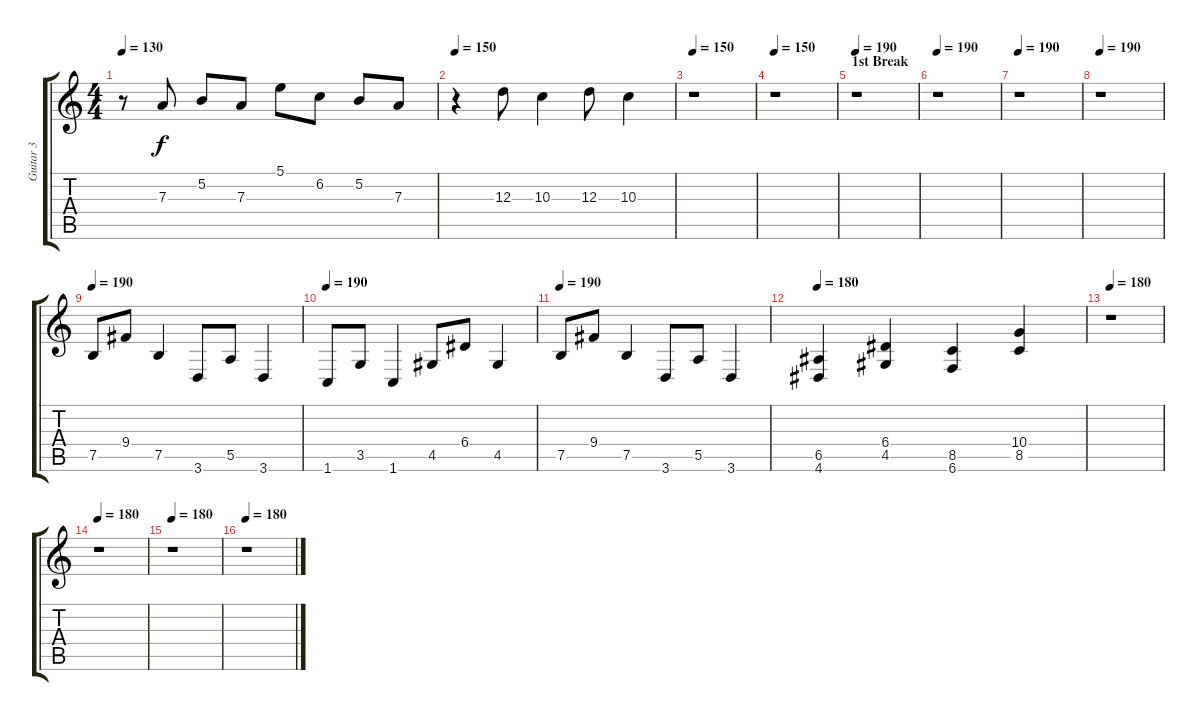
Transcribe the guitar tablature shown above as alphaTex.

\track ("Guitar 3" "Guitar 3") {instrument distortionguitar}
\staff {score tabs}
\tuning (B3 Gb3 D3 A2 E2 B1) {hide}
\ts (4 4)
\tempo 130
\clef g2
\ks c
r.8{dy f} 7.3.8 5.2.8 7.3.8 5.1.8 6.2.8 5.2.8 7.3.8 |
\tempo 150
r.4 12.3.8 10.3.4 12.3.8 10.3.4 |
\tempo 150
r.1 |
\tempo 150
r.1 |
\section ("" "1st Break")
\tempo 190
r.1 |
\tempo 190
r.1 |
\tempo 190
r.1 |
\tempo 190
r.1 |
\tempo 190
7.5.8 9.4.8 7.5.4 3.6.8 5.5.8 3.6.4 |
\tempo 190
1.6.8 3.5.8 1.6.4 4.5.8 6.4.8 4.5.4 |
\tempo 190
7.5.8 9.4.8 7.5.4 3.6.8 5.5.8 3.6.4 |
\tempo 180
(6.5 4.6).4 (6.4 4.5).4 (8.5 6.6).4 (10.4 8.5).4 |
\tempo 180
r.1 |
\tempo 180
r.1 |
\tempo 180
r.1 |
\tempo 180
r.1
